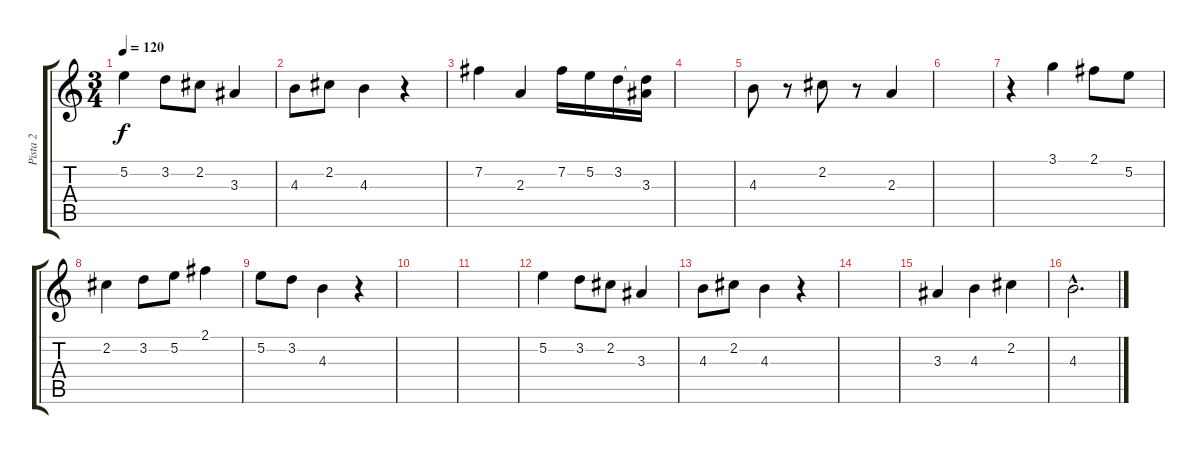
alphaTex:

\track ("Pista 2" "Pista 2") {instrument acousticguitarnylon}
\staff {score tabs}
\tuning (E4 B3 G3 D3 A2 E2) {hide}
\ts (3 4)
\tempo 120
\clef g2
\ks c
5.2.4{dy f} 3.2.8 2.2.8 3.3.4 |
4.3.8 2.2.8 4.3.4 r.4 |
7.2.4 2.3.4 7.2.16 5.2.16 3.2.16 (3.2{t} 3.3).16 |
|
4.3.8 r.8 2.2.8 r.8 2.3.4 |
|
r.4 3.1.4 2.1.8 5.2.8 |
2.2.4 3.2.8 5.2.8 2.1.4 |
5.2.8 3.2.8 4.3.4 r.4 |
|
|
5.2.4 3.2.8 2.2.8 3.3.4 |
4.3.8 2.2.8 4.3.4 r.4 |
|
3.3.4 4.3.4 2.2.4 |
4.3{hac}.2{d}
